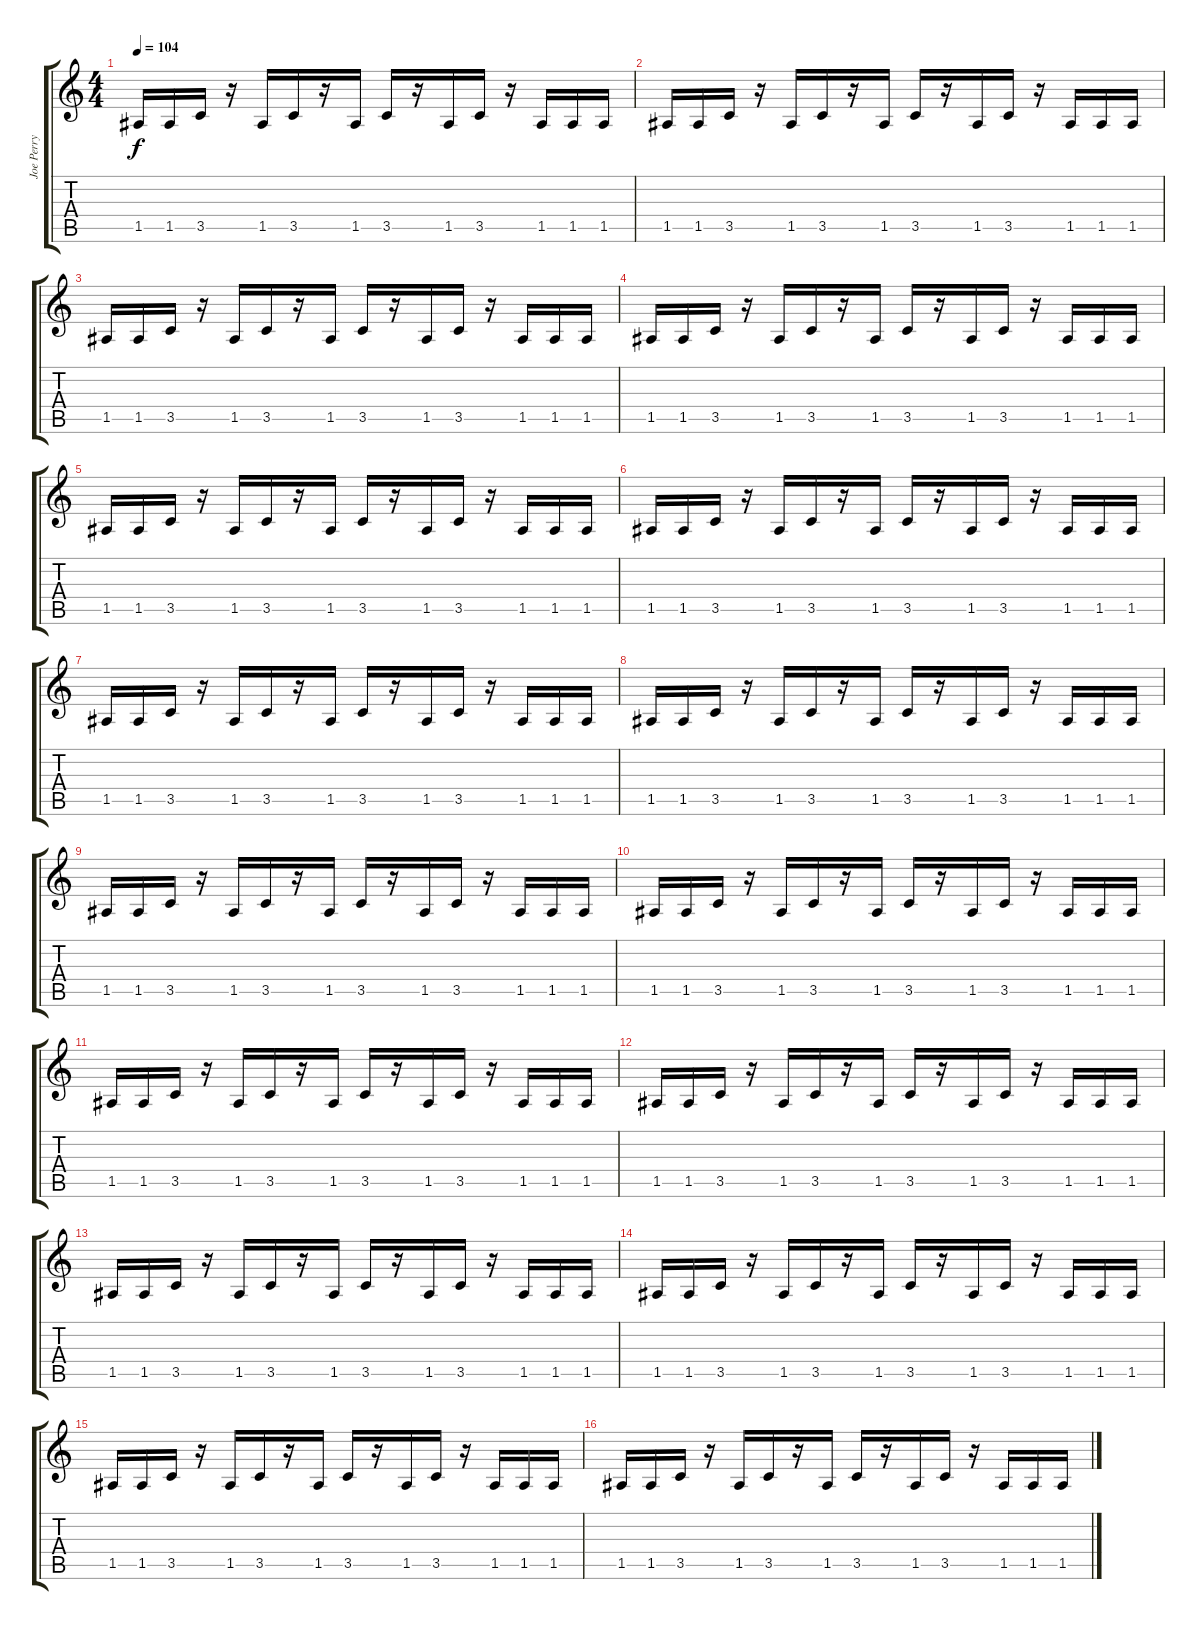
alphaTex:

\track ("Joe Perry" "Joe Perry") {instrument distortionguitar}
\staff {score tabs}
\tuning (E4 B3 G3 D3 A2 E2) {hide}
\ts (4 4)
\tempo 104
\clef g2
\ks c
1.5.16{dy f} 1.5.16 3.5.16 r.16 1.5.16 3.5.16 r.16 1.5.16 3.5.16 r.16 1.5.16 3.5.16 r.16 1.5.16 1.5.16 1.5.16 |
1.5.16 1.5.16 3.5.16 r.16 1.5.16 3.5.16 r.16 1.5.16 3.5.16 r.16 1.5.16 3.5.16 r.16 1.5.16 1.5.16 1.5.16 |
1.5.16 1.5.16 3.5.16 r.16 1.5.16 3.5.16 r.16 1.5.16 3.5.16 r.16 1.5.16 3.5.16 r.16 1.5.16 1.5.16 1.5.16 |
1.5.16 1.5.16 3.5.16 r.16 1.5.16 3.5.16 r.16 1.5.16 3.5.16 r.16 1.5.16 3.5.16 r.16 1.5.16 1.5.16 1.5.16 |
1.5.16 1.5.16 3.5.16 r.16 1.5.16 3.5.16 r.16 1.5.16 3.5.16 r.16 1.5.16 3.5.16 r.16 1.5.16 1.5.16 1.5.16 |
1.5.16 1.5.16 3.5.16 r.16 1.5.16 3.5.16 r.16 1.5.16 3.5.16 r.16 1.5.16 3.5.16 r.16 1.5.16 1.5.16 1.5.16 |
1.5.16 1.5.16 3.5.16 r.16 1.5.16 3.5.16 r.16 1.5.16 3.5.16 r.16 1.5.16 3.5.16 r.16 1.5.16 1.5.16 1.5.16 |
1.5.16{volume 7} 1.5.16 3.5.16 r.16 1.5.16 3.5.16 r.16 1.5.16 3.5.16 r.16 1.5.16 3.5.16 r.16 1.5.16 1.5.16 1.5.16 |
1.5.16 1.5.16 3.5.16 r.16 1.5.16 3.5.16 r.16 1.5.16 3.5.16 r.16 1.5.16 3.5.16 r.16 1.5.16 1.5.16 1.5.16 |
1.5.16{volume 6} 1.5.16 3.5.16 r.16 1.5.16 3.5.16 r.16 1.5.16 3.5.16 r.16 1.5.16 3.5.16 r.16 1.5.16 1.5.16 1.5.16 |
1.5.16 1.5.16 3.5.16 r.16 1.5.16 3.5.16 r.16 1.5.16 3.5.16 r.16 1.5.16 3.5.16 r.16 1.5.16 1.5.16 1.5.16 |
1.5.16{volume 5} 1.5.16 3.5.16 r.16 1.5.16 3.5.16 r.16 1.5.16 3.5.16 r.16 1.5.16 3.5.16 r.16 1.5.16 1.5.16 1.5.16 |
1.5.16 1.5.16 3.5.16 r.16 1.5.16 3.5.16 r.16 1.5.16 3.5.16 r.16 1.5.16 3.5.16 r.16 1.5.16 1.5.16 1.5.16 |
1.5.16{volume 4} 1.5.16 3.5.16 r.16 1.5.16 3.5.16 r.16 1.5.16 3.5.16 r.16 1.5.16 3.5.16 r.16 1.5.16 1.5.16 1.5.16 |
1.5.16 1.5.16 3.5.16 r.16 1.5.16 3.5.16 r.16 1.5.16 3.5.16 r.16 1.5.16 3.5.16 r.16 1.5.16 1.5.16 1.5.16 |
1.5.16{volume 3} 1.5.16 3.5.16 r.16 1.5.16 3.5.16 r.16 1.5.16 3.5.16 r.16 1.5.16 3.5.16 r.16 1.5.16 1.5.16 1.5.16
